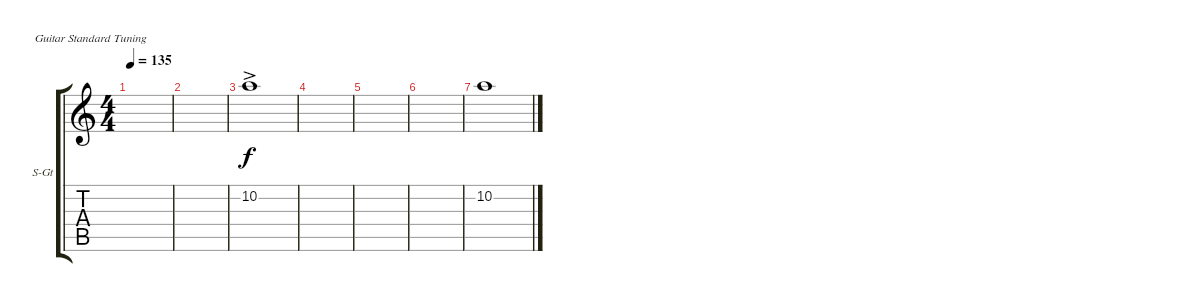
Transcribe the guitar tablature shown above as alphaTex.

\defaultSystemsLayout 4
\bracketExtendMode groupsimilarinstruments
\firstSystemTrackNameOrientation horizontal
\otherSystemsTrackNameOrientation horizontal
\track ("Steel Guitar" "S-Gt") {instrument acousticguitarsteel}
\staff {score tabs}
\tuning (E4 B3 G3 D3 A2 E2)
\ts (4 4)
\tempo 135
\clef g2
\scale
0.333333
\ks c
|
\scale
0.333333 |
\scale
0.333333 10.2{ac}.1 |
\scale
0.333333 |
\scale
0.333333 |
\scale
0.333333 |
\scale
0.333333 10.2.1 |
\scale
0.333333
